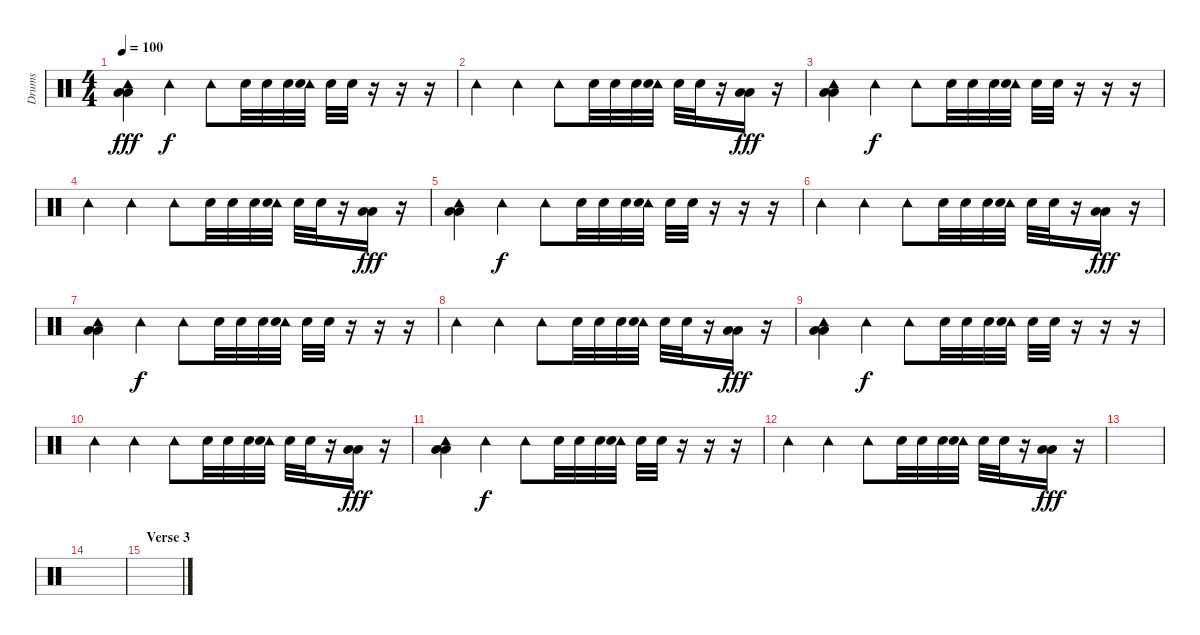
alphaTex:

\track ("Drums" "Drums") {instrument percussion}
\staff {score}
\articulation defaults
\ts (4 4)
\tempo 100
\clef neutral
\ks c
("Tambourine (hit)" "Low Floor Tom (hit)" "Low Tom (hit)").4{dy fff} "Tambourine (hit)".4{dy f} "Tambourine (hit)".8 "Snare (hit) 2".32 "Snare (hit) 2".32 "Snare (hit) 2".32 ("Tambourine (hit)" "Snare (hit) 2").32 "Snare (hit) 2".32 "Snare (hit) 2".32 r.16 r.16 r.16 |
"Tambourine (hit)".4 "Tambourine (hit)".4 "Tambourine (hit)".8 "Snare (hit) 2".32 "Snare (hit) 2".32 "Snare (hit) 2".32 ("Tambourine (hit)" "Snare (hit) 2").32 "Snare (hit) 2".32 "Snare (hit) 2".32 r.16 ("Low Floor Tom (hit)" "Low Tom (hit)").16{dy fff} r.16 |
("Tambourine (hit)" "Low Floor Tom (hit)" "Low Tom (hit)").4 "Tambourine (hit)".4{dy f} "Tambourine (hit)".8 "Snare (hit) 2".32 "Snare (hit) 2".32 "Snare (hit) 2".32 ("Tambourine (hit)" "Snare (hit) 2").32 "Snare (hit) 2".32 "Snare (hit) 2".32 r.16 r.16 r.16 |
"Tambourine (hit)".4 "Tambourine (hit)".4 "Tambourine (hit)".8 "Snare (hit) 2".32 "Snare (hit) 2".32 "Snare (hit) 2".32 ("Tambourine (hit)" "Snare (hit) 2").32 "Snare (hit) 2".32 "Snare (hit) 2".32 r.16 ("Low Floor Tom (hit)" "Low Tom (hit)").16{dy fff} r.16 |
("Tambourine (hit)" "Low Floor Tom (hit)" "Low Tom (hit)").4 "Tambourine (hit)".4{dy f} "Tambourine (hit)".8 "Snare (hit) 2".32 "Snare (hit) 2".32 "Snare (hit) 2".32 ("Tambourine (hit)" "Snare (hit) 2").32 "Snare (hit) 2".32 "Snare (hit) 2".32 r.16 r.16 r.16 |
"Tambourine (hit)".4 "Tambourine (hit)".4 "Tambourine (hit)".8 "Snare (hit) 2".32 "Snare (hit) 2".32 "Snare (hit) 2".32 ("Tambourine (hit)" "Snare (hit) 2").32 "Snare (hit) 2".32 "Snare (hit) 2".32 r.16 ("Low Floor Tom (hit)" "Low Tom (hit)").16{dy fff} r.16 |
("Tambourine (hit)" "Low Floor Tom (hit)" "Low Tom (hit)").4 "Tambourine (hit)".4{dy f} "Tambourine (hit)".8 "Snare (hit) 2".32 "Snare (hit) 2".32 "Snare (hit) 2".32 ("Tambourine (hit)" "Snare (hit) 2").32 "Snare (hit) 2".32 "Snare (hit) 2".32 r.16 r.16 r.16 |
"Tambourine (hit)".4 "Tambourine (hit)".4 "Tambourine (hit)".8 "Snare (hit) 2".32 "Snare (hit) 2".32 "Snare (hit) 2".32 ("Tambourine (hit)" "Snare (hit) 2").32 "Snare (hit) 2".32 "Snare (hit) 2".32 r.16 ("Low Floor Tom (hit)" "Low Tom (hit)").16{dy fff} r.16 |
("Tambourine (hit)" "Low Floor Tom (hit)" "Low Tom (hit)").4 "Tambourine (hit)".4{dy f} "Tambourine (hit)".8 "Snare (hit) 2".32 "Snare (hit) 2".32 "Snare (hit) 2".32 ("Tambourine (hit)" "Snare (hit) 2").32 "Snare (hit) 2".32 "Snare (hit) 2".32 r.16 r.16 r.16 |
"Tambourine (hit)".4 "Tambourine (hit)".4 "Tambourine (hit)".8 "Snare (hit) 2".32 "Snare (hit) 2".32 "Snare (hit) 2".32 ("Tambourine (hit)" "Snare (hit) 2").32 "Snare (hit) 2".32 "Snare (hit) 2".32 r.16 ("Low Floor Tom (hit)" "Low Tom (hit)").16{dy fff} r.16 |
("Tambourine (hit)" "Low Floor Tom (hit)" "Low Tom (hit)").4 "Tambourine (hit)".4{dy f} "Tambourine (hit)".8 "Snare (hit) 2".32 "Snare (hit) 2".32 "Snare (hit) 2".32 ("Tambourine (hit)" "Snare (hit) 2").32 "Snare (hit) 2".32 "Snare (hit) 2".32 r.16 r.16 r.16 |
"Tambourine (hit)".4 "Tambourine (hit)".4 "Tambourine (hit)".8 "Snare (hit) 2".32 "Snare (hit) 2".32 "Snare (hit) 2".32 ("Tambourine (hit)" "Snare (hit) 2").32 "Snare (hit) 2".32 "Snare (hit) 2".32 r.16 ("Low Floor Tom (hit)" "Low Tom (hit)").16{dy fff} r.16 |
|
|
\section ("" "Verse 3")
